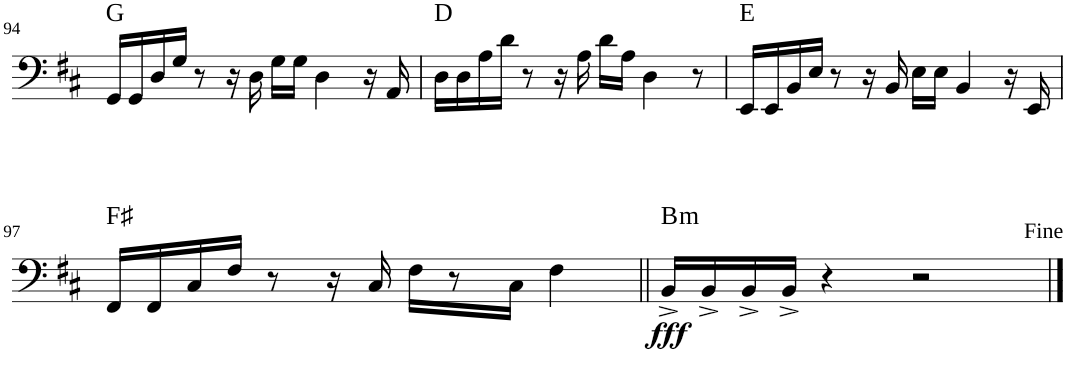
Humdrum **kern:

**kern	**dynam	**harte
*part1	*part1	*part1
*staff1	*staff1	*
*I"Electric Bass	*	*
*I'El. B.	*	*
!!LO:PB:g=z
*clefF4	*	*
*Trd7c12	*	*
*k[f#c#]	*	*
*D:	*	*
*M4/4	*	*
=94	=94	=94
16GG/LL	.	G:maj
16GG/	.	.
16D/	.	.
16G/JJ	.	.
8r	.	.
16r	.	.
16D\	.	.
16G\LL	.	.
16G\JJ	.	.
4D\	.	.
16r	.	.
16AA/	.	.
=95	=95	=95
16D\LL	.	D:maj
16D\	.	.
16A\	.	.
16d\JJ	.	.
8r	.	.
16r	.	.
16A\	.	.
16d\LL	.	.
16A\JJ	.	.
4D\	.	.
8r	.	.
=96	=96	=96
16EE/LL	.	E:maj
16EE/	.	.
16BB/	.	.
16E/JJ	.	.
8r	.	.
16r	.	.
16BB/	.	.
16E\LL	.	.
16E\JJ	.	.
4BB/	.	.
16r	.	.
16EE/	.	.
!!LO:LB:g=z
=97	=97	=97
16FF#/LL	.	F#:maj
16FF#/	.	.
16C#/	.	.
16F#/JJ	.	.
8r	.	.
16r	.	.
16C#/	.	.
16F#\KL	.	.
8r	.	.
16C#\Jk	.	.
4F#\	.	.
=98||	=98||	=98||
!	!LO:DY:b	!LO:H:kt=m
16BB^/LL	fff	B:min
16BB^/	.	.
16BB^/	.	.
16BB^/JJ	.	.
4r	.	.
2r	.	.
==	==	==
*-	*-	*-
